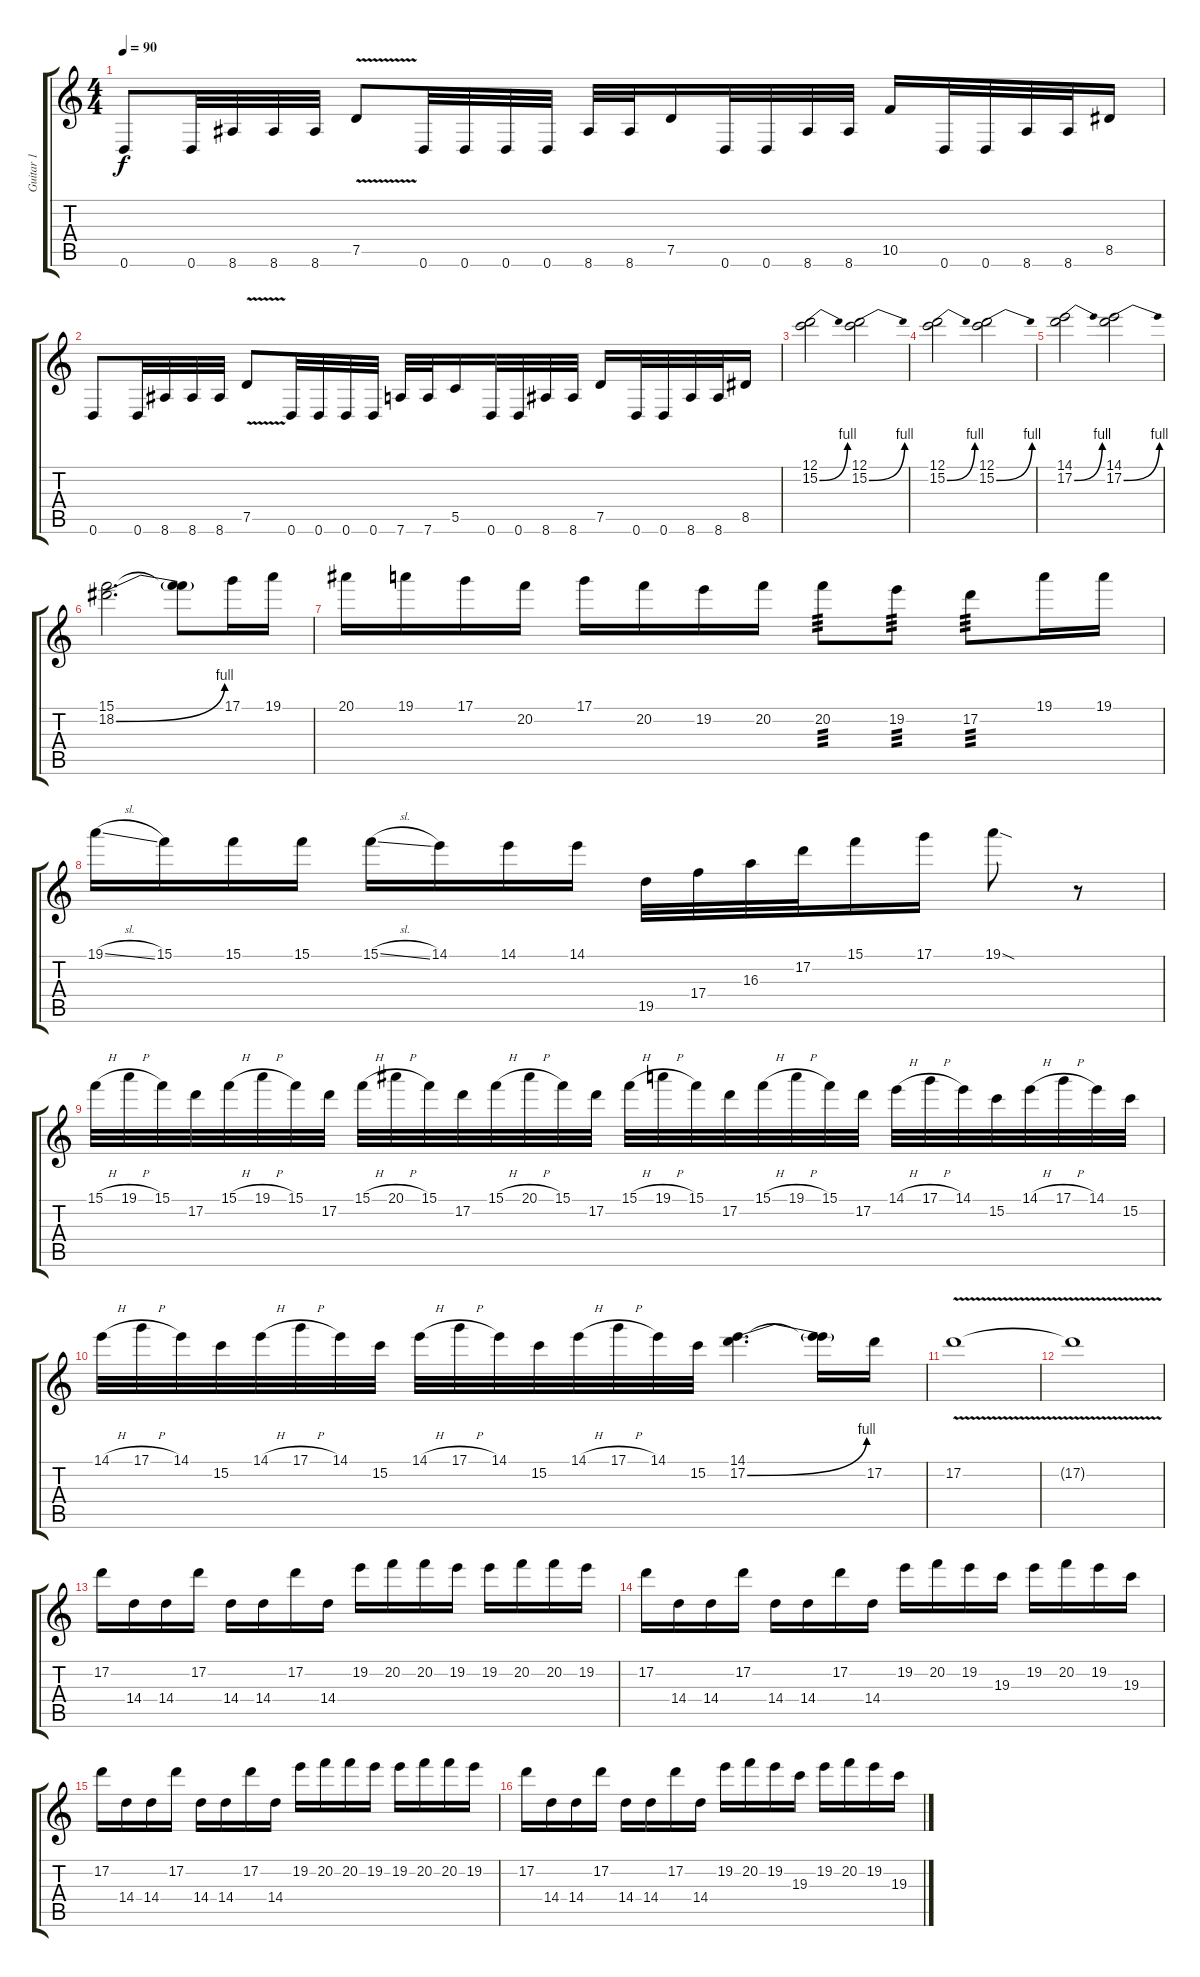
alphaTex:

\track ("Guitar 1" "Guitar 1") {instrument distortionguitar}
\staff {score tabs}
\tuning (D4 A3 F3 C3 G2 D2) {hide}
\ts (4 4)
\tempo 90
\clef g2
\ks c
0.6.8{dy f} 0.6.32 8.6.32 8.6.32 8.6.32 7.5{v}.8 0.6.32 0.6.32 0.6.32 0.6.32 8.6.32 8.6.32 7.5.16 0.6.32 0.6.32 8.6.32 8.6.32 10.5.16 0.6.32 0.6.32 8.6.32 8.6.32 8.5.16 |
0.6.8 0.6.32 8.6.32 8.6.32 8.6.32 7.5{v}.8 0.6.32 0.6.32 0.6.32 0.6.32 7.6.32 7.6.32 5.5.16 0.6.32 0.6.32 8.6.32 8.6.32 7.5.16 0.6.32 0.6.32 8.6.32 8.6.32 8.5.16 |
(12.1 15.2{be (bend 0 0 60 4)}).2 (12.1 15.2{be (bend 0 0 60 4)}).2 |
(12.1 15.2{be (bend 0 0 60 4)}).2 (12.1 15.2{be (bend 0 0 60 4)}).2 |
(14.1 17.2{be (bend 0 0 60 4)}).2 (14.1 17.2{be (bend 0 0 60 4)}).2 |
(15.1 18.2{be (bend 0 0 60 4)}).2{d} (15.1{t} 18.2{t}).8 17.1.16 19.1.16 |
20.1.16 19.1.16 17.1.16 20.2.16 17.1.16 20.2.16 19.2.16 20.2.16 20.2.8{tp 3} 19.2.8{tp 3} 17.2.8{tp 3} 19.1.16 19.1.16 |
19.1{sl}.16 15.1.16 15.1.16 15.1.16 15.1{sl}.16 14.1.16 14.1.16 14.1.16 19.5.32 17.4.32 16.3.32 17.2.32 15.1.16 17.1.16 19.1{sod}.8 r.8 |
15.1{h}.32 19.1{h}.32 15.1.32 17.2.32 15.1{h}.32 19.1{h}.32 15.1.32 17.2.32 15.1{h}.32 20.1{h}.32 15.1.32 17.2.32 15.1{h}.32 20.1{h}.32 15.1.32 17.2.32 15.1{h}.32 19.1{h}.32 15.1.32 17.2.32 15.1{h}.32 19.1{h}.32 15.1.32 17.2.32 14.1{h}.32 17.1{h}.32 14.1.32 15.2.32 14.1{h}.32 17.1{h}.32 14.1.32 15.2.32 |
14.1{h}.32 17.1{h}.32 14.1.32 15.2.32 14.1{h}.32 17.1{h}.32 14.1.32 15.2.32 14.1{h}.32 17.1{h}.32 14.1.32 15.2.32 14.1{h}.32 17.1{h}.32 14.1.32 15.2.32 (14.1 17.2{be (bend 0 0 60 4)}).4{d} (14.1{t} 17.2{t}).16 17.2.16 |
17.2{v}.1 |
17.2{t}.1 |
17.2.16 14.4.16 14.4.16 17.2.16 14.4.16 14.4.16 17.2.16 14.4.16 19.2.16 20.2.16 20.2.16 19.2.16 19.2.16 20.2.16 20.2.16 19.2.16 |
17.2.16 14.4.16 14.4.16 17.2.16 14.4.16 14.4.16 17.2.16 14.4.16 19.2.16 20.2.16 19.2.16 19.3.16 19.2.16 20.2.16 19.2.16 19.3.16 |
17.2.16 14.4.16 14.4.16 17.2.16 14.4.16 14.4.16 17.2.16 14.4.16 19.2.16 20.2.16 20.2.16 19.2.16 19.2.16 20.2.16 20.2.16 19.2.16 |
17.2.16 14.4.16 14.4.16 17.2.16 14.4.16 14.4.16 17.2.16 14.4.16 19.2.16 20.2.16 19.2.16 19.3.16 19.2.16 20.2.16 19.2.16 19.3.16
